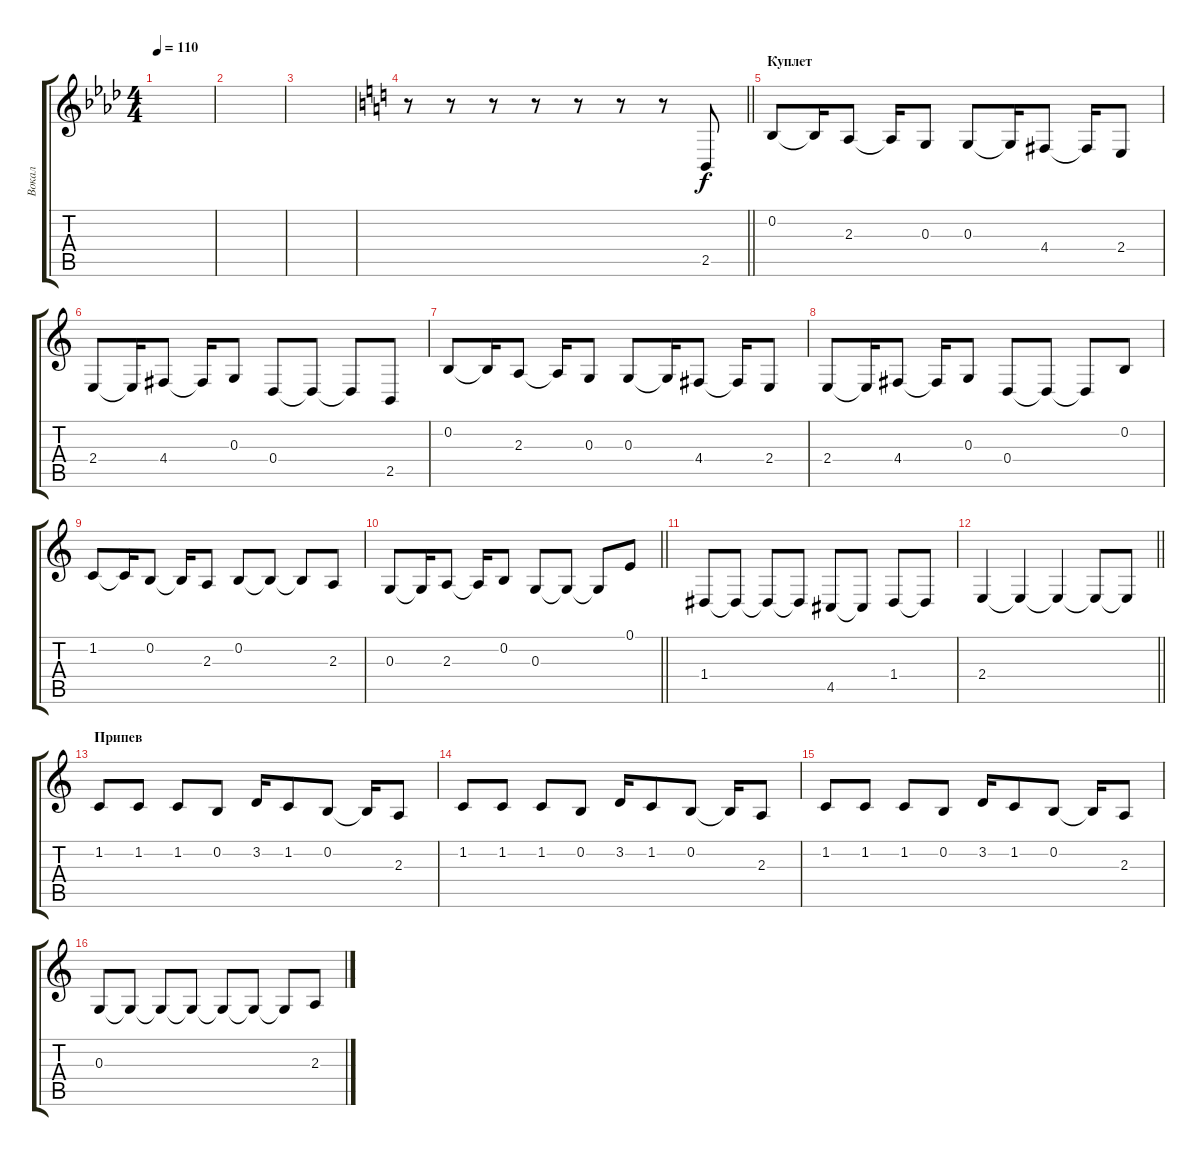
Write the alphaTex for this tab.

\track ("Вокал" "Вокал") {instrument lead3calliope}
\staff {score tabs}
\tuning (E4 B3 G3 D3 A2 E2) {hide}
\ts (4 4)
\tempo 110
\clef g2
\ks fminor
|
|
|
\barLineRight lightlight
\ks c
r.8 r.8 r.8 r.8 r.8 r.8 r.8 2.5.8 |
\section ("" "Куплет")
0.2.8 0.2{t}.16 2.3.8 2.3{t}.16 0.3.8 0.3.8 0.3{t}.16 4.4.8 4.4{t}.16 2.4.8 |
2.4.8 2.4{t}.16 4.4.8 4.4{t}.16 0.3.8 0.4.8 0.4{t}.8 0.4{t}.8 2.5.8 |
0.2.8 0.2{t}.16 2.3.8 2.3{t}.16 0.3.8 0.3.8 0.3{t}.16 4.4.8 4.4{t}.16 2.4.8 |
2.4.8 2.4{t}.16 4.4.8 4.4{t}.16 0.3.8 0.4.8 0.4{t}.8 0.4{t}.8 0.2.8 |
1.2.8 1.2{t}.16 0.2.8 0.2{t}.16 2.3.8 0.2.8 0.2{t}.8 0.2{t}.8 2.3.8 |
\barLineRight lightlight
0.3.8 0.3{t}.16 2.3.8 2.3{t}.16 0.2.8 0.3.8 0.3{t}.8 0.3{t}.8 0.1.8 |
1.4.8 1.4{t}.8 1.4{t}.8 1.4{t}.8 4.5.8 4.5{t}.8 1.4.8 1.4{t}.8 |
\barLineRight lightlight
2.4.4 2.4{t}.4 2.4{t}.4 2.4{t}.8 2.4{t}.8 |
\section ("" "Припев")
1.2.8 1.2.8 1.2.8 0.2.8 3.2.16 1.2.8 0.2.8 0.2{t}.16 2.3.8 |
1.2.8 1.2.8 1.2.8 0.2.8 3.2.16 1.2.8 0.2.8 0.2{t}.16 2.3.8 |
1.2.8 1.2.8 1.2.8 0.2.8 3.2.16 1.2.8 0.2.8 0.2{t}.16 2.3.8 |
0.3.8 0.3{t}.8 0.3{t}.8 0.3{t}.8 0.3{t}.8 0.3{t}.8 0.3{t}.8 2.3.8
